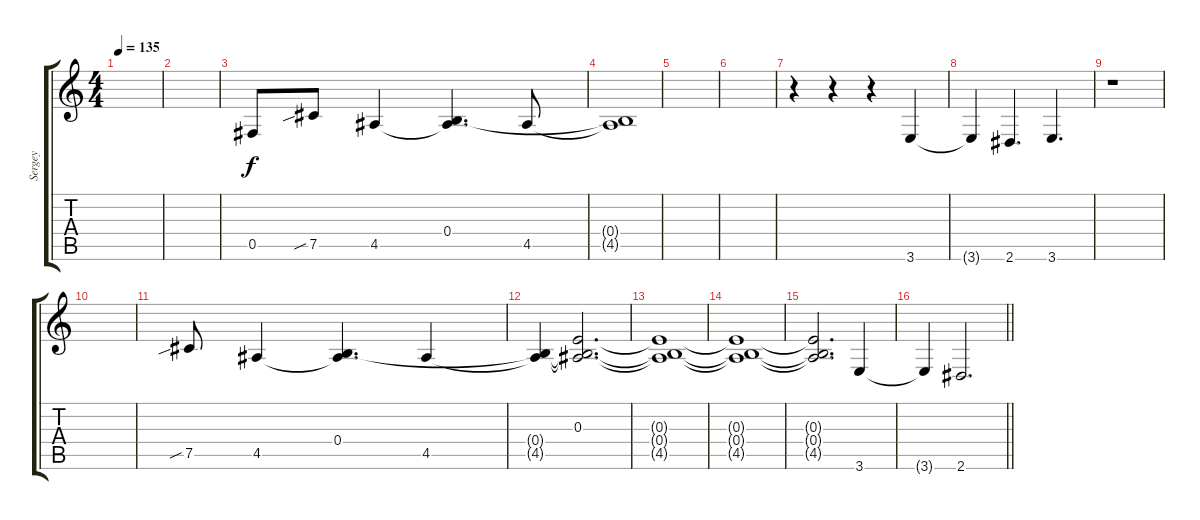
\track ("Sergey" "Sergey") {instrument distortionguitar}
\staff {score tabs}
\tuning (Db4 Ab3 E3 B2 Gb2 Db2) {hide}
\ts (4 4)
\tempo 135
\clef g2
\ks c
|
|
0.5{t}.8 7.5{sib}.8 4.5.4 (0.4 4.5{t}).4{d} 4.5.8 |
(0.4{t} 4.5{t}).1 |
|
|
r.4 r.4 r.4 3.6.4 |
3.6{t}.4 2.6.4{d} 3.6.4{d} |
r.1 |
|
7.5{sib}.8 4.5.4 (0.4 4.5{t}).4{d} 4.5.4 |
(0.4{t} 4.5{t}).4 (0.3 0.4{t} 4.5{t}).2{d} |
(0.3{t} 0.4{t} 4.5{t}).1 |
(0.3{t} 0.4{t} 4.5{t}).1 |
(0.3{t} 0.4{t} 4.5{t}).2{d} 3.6.4 |
\barLineRight lightlight
3.6{t}.4 2.6.2{d}
